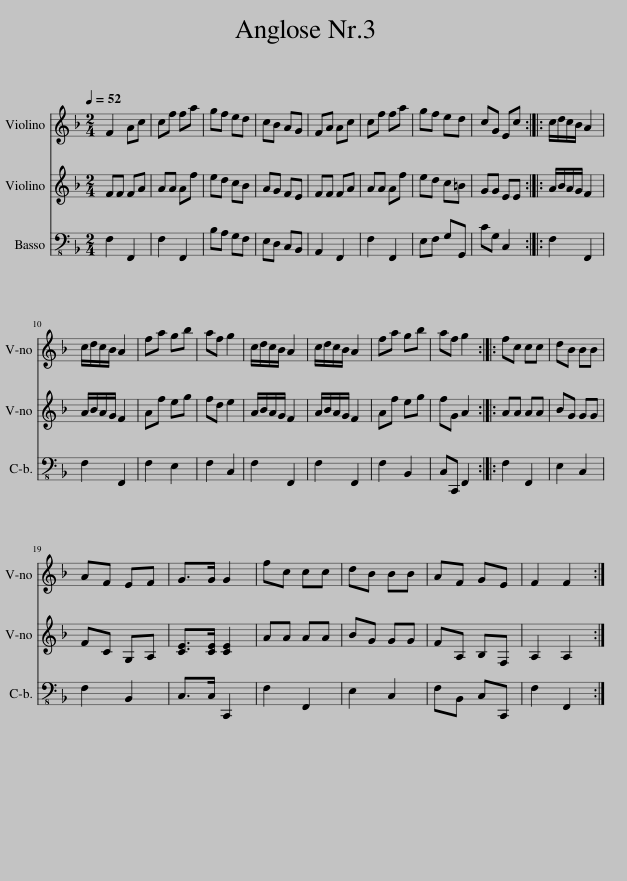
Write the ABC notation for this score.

X:1
%%score 1 2 3
L:1/8
Q:1/4=52
M:2/4
I:linebreak $
K:F
V:1 treble
V:2 treble
V:3 bass-8
V:1
 F2 Ac | cf fa | gf ed | cB AG | FA Ac | %5
 cf fa | gf ed | cG Ec :: c/d/c/B/ A2 |$ c/d/c/B/ A2 | %10
 fa gb | af g2 | c/d/c/B/ A2 | c/d/c/B/ A2 | fa gb | %15
 af g2 :: fc cc | dB BB |$ AF EF | G>G G2 | %20
 fc cc | dB BB | AF GE | F2 F2 :| %24
V:2
 FF FA | AA Af | ed cB | AG FE | FF FA | %5
 AA Af | ed c=B | GG EE :: A/B/A/G/ F2 |$ A/B/A/G/ F2 | %10
 Af eg | fd e2 | A/B/A/G/ F2 | A/B/A/G/ F2 | Af eg | %15
 fG A2 :: AA AA | BG GG |$ FC G,A, | [CE]>[CE] [CE]2 | %20
 AA AA | BG GG | FA, B,F, | A,2 A,2 :| %24
V:3
 F,2 F,,2 | F,2 F,,2 | B,A, G,F, | E,D, C,B,, | A,,2 F,,2 | %5
 F,2 F,,2 | E,F, G,G,, | CG, C,2 :: F,2 F,,2 |$ F,2 F,,2 | %10
 F,2 E,2 | F,2 C,2 | F,2 F,,2 | F,2 F,,2 | F,2 B,,2 | %15
 C,C,, F,,2 :: F,2 F,,2 | E,2 C,2 |$ F,2 B,,2 | C,>C, C,,2 | %20
 F,2 F,,2 | E,2 C,2 | F,B,, C,C,, | F,2 F,,2 :| %24
